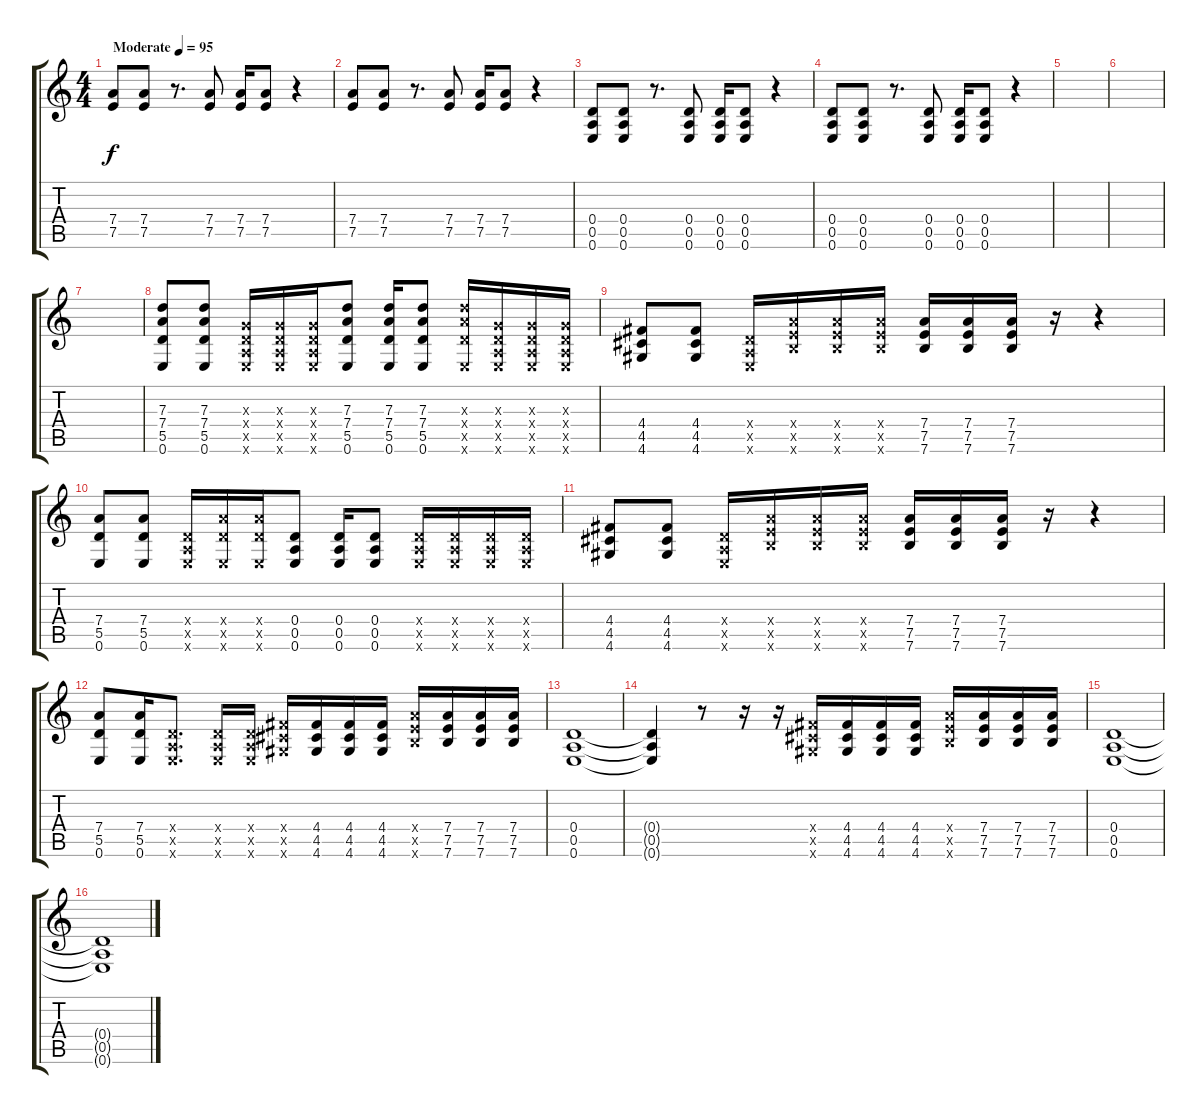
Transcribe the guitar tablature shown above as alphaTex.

\track "" {instrument overdrivenguitar}
\staff {score tabs}
\tuning (E4 B3 G3 D3 A2 E2) {hide}
\ts (4 4)
\tempo (95 "Moderate")
\clef g2
\ks c
(7.4 7.5).8{dy f instrument overdrivenguitar} (7.4 7.5).8 r.8{d} (7.4 7.5).8 (7.4 7.5).16 (7.4 7.5).8 r.4 |
(7.4 7.5).8 (7.4 7.5).8 r.8{d} (7.4 7.5).8 (7.4 7.5).16 (7.4 7.5).8 r.4 |
(0.4 0.5 0.6).8 (0.4 0.5 0.6).8 r.8{d} (0.4 0.5 0.6).8 (0.4 0.5 0.6).16 (0.4 0.5 0.6).8 r.4 |
(0.4 0.5 0.6).8 (0.4 0.5 0.6).8 r.8{d} (0.4 0.5 0.6).8 (0.4 0.5 0.6).16 (0.4 0.5 0.6).8 r.4 |
|
|
|
(7.3 7.4 5.5 0.6).8 (7.3 7.4 5.5 0.6).8 (0.3{x} 0.4{x} 0.5{x} 0.6{x}).16 (0.3{x} 0.4{x} 0.5{x} 0.6{x}).16 (0.3{x} 0.4{x} 0.5{x} 0.6{x}).16 (7.3 7.4 5.5 0.6).8 (7.3 7.4 5.5 0.6).16 (7.3 7.4 5.5 0.6).8 (7.3{x} 7.4{x} 5.5{x} 0.6{x}).16 (0.3{x} 0.4{x} 0.5{x} 0.6{x}).16 (0.3{x} 0.4{x} 0.5{x} 0.6{x}).16 (0.3{x} 0.4{x} 0.5{x} 0.6{x}).16 |
(4.4 4.5 4.6).8 (4.4 4.5 4.6).8 (0.4{x} 0.5{x} 0.6{x}).16 (7.4{x} 7.5{x} 7.6{x}).16 (7.4{x} 7.5{x} 7.6{x}).16 (7.4{x} 7.5{x} 7.6{x}).16 (7.4 7.5 7.6).16 (7.4 7.5 7.6).16 (7.4 7.5 7.6).16 r.16 r.4 |
(7.4 5.5 0.6).8 (7.4 5.5 0.6).8 (0.4{x} 0.5{x} 0.6{x}).16 (7.4{x} 5.5{x} 0.6{x}).16 (7.4{x} 5.5{x} 0.6{x}).16 (0.4 0.5 0.6).8 (0.4 0.5 0.6).16 (0.4 0.5 0.6).8 (0.4{x} 0.5{x} 0.6{x}).16 (0.4{x} 0.5{x} 0.6{x}).16 (0.4{x} 0.5{x} 0.6{x}).16 (0.4{x} 0.5{x} 0.6{x}).16 |
(4.4 4.5 4.6).8 (4.4 4.5 4.6).8 (0.4{x} 0.5{x} 0.6{x}).16 (7.4{x} 7.5{x} 7.6{x}).16 (7.4{x} 7.5{x} 7.6{x}).16 (7.4{x} 7.5{x} 7.6{x}).16 (7.4 7.5 7.6).16 (7.4 7.5 7.6).16 (7.4 7.5 7.6).16 r.16 r.4 |
(7.4 5.5 0.6).8 (7.4 5.5 0.6).16 (0.4{x} 0.5{x} 0.6{x}).8{d} (0.4{x} 0.5{x} 0.6{x}).16 (0.4{x} 0.5{x} 0.6{x}).16 (4.4{x} 4.5{x} 4.6{x}).16 (4.4 4.5 4.6).16 (4.4 4.5 4.6).16 (4.4 4.5 4.6).16 (7.4{x} 7.5{x} 7.6{x}).16 (7.4 7.5 7.6).16 (7.4 7.5 7.6).16 (7.4 7.5 7.6).16 |
(0.4 0.5 0.6).1 |
(0.4{t} 0.5{t} 0.6{t}).4 r.8 r.16 r.16 (4.4{x} 4.5{x} 4.6{x}).16 (4.4 4.5 4.6).16 (4.4 4.5 4.6).16 (4.4 4.5 4.6).16 (7.4{x} 7.5{x} 7.6{x}).16 (7.4 7.5 7.6).16 (7.4 7.5 7.6).16 (7.4 7.5 7.6).16 |
(0.4 0.5 0.6).1 |
(0.4{t} 0.5{t} 0.6{t}).1
